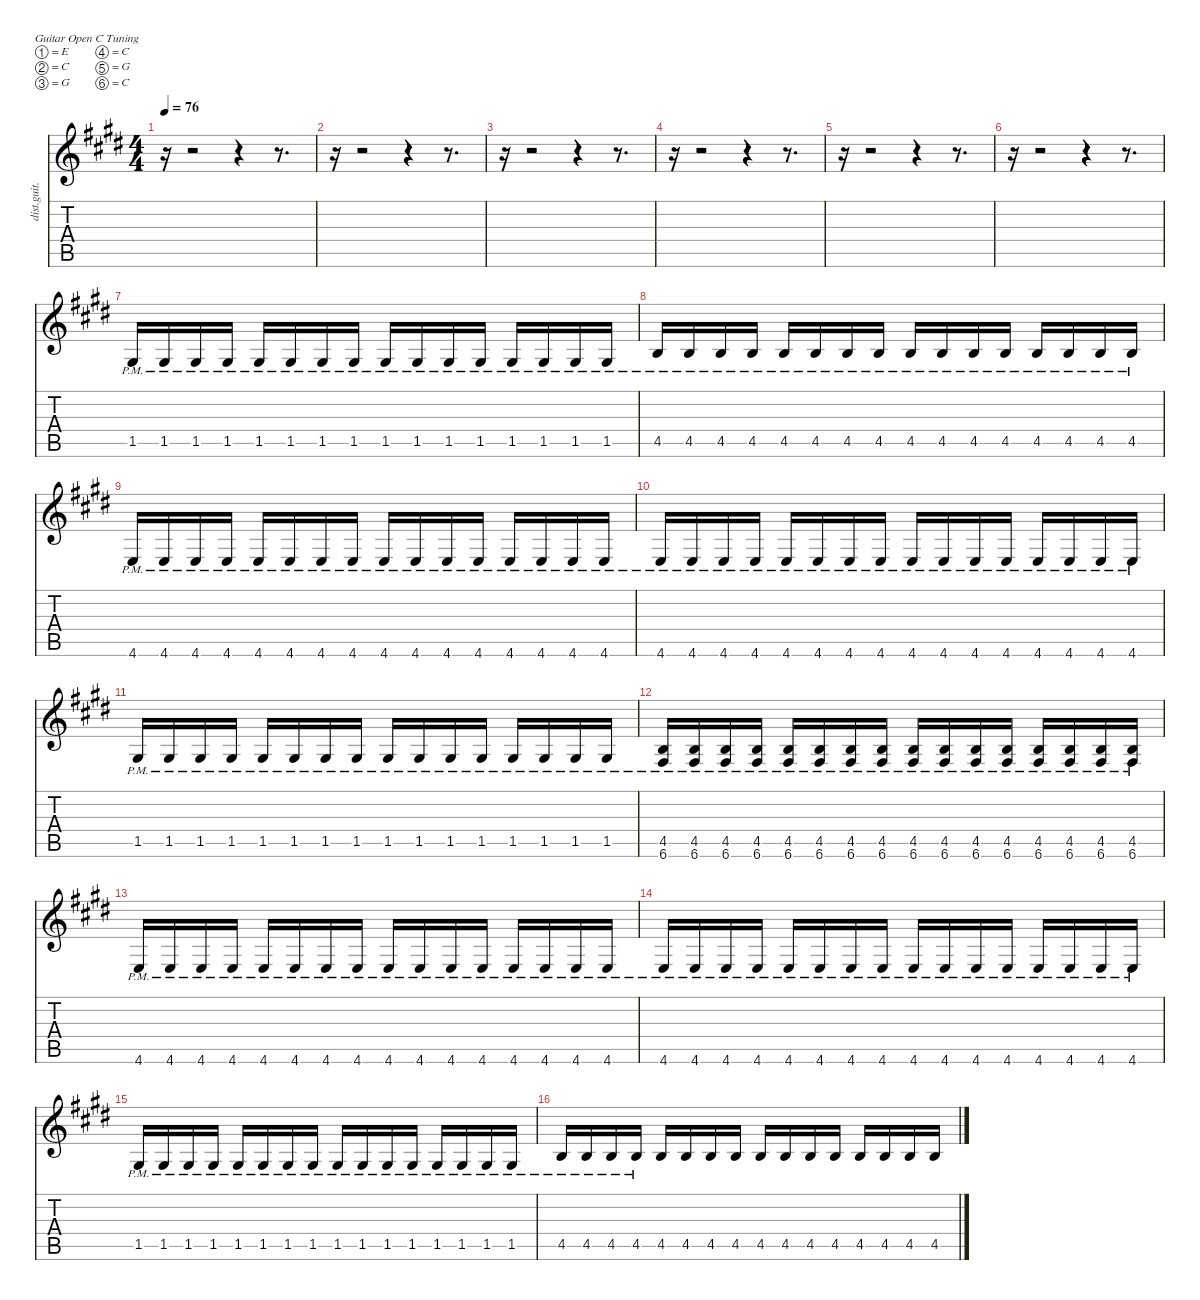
\defaultSystemsLayout 4
\hideDynamics
\bracketExtendMode nobrackets
\otherSystemsTrackNameOrientation horizontal
\track ("Guitar 1" "dist.guit.") {mute instrument distortionguitar}
\staff {score tabs}
\tuning (E4 C4 G3 C3 G2 C2)
\ts (4 4)
\tempo 76
\clef g2
\ks e
r.16{dy f beam Down} r.2{beam Down} r.4{beam Down} r.8{d beam Down} |
r.16{beam Down} r.2{beam Down} r.4{beam Down} r.8{d beam Down} |
r.16{beam Down} r.2{beam Down} r.4{beam Down} r.8{d beam Down} |
r.16{beam Down} r.2{beam Down} r.4{beam Down} r.8{d beam Down} |
r.16{beam Down} r.2{beam Down} r.4{beam Down} r.8{d beam Down} |
r.16{beam Down} r.2{beam Down} r.4{beam Down} r.8{d beam Down} |
1.5{pm acc #}.16{dy ppp instrument distortionguitar beam Up} 1.5{pm acc #}.16{beam Up} 1.5{pm acc #}.16{beam Up} 1.5{pm acc #}.16{beam Up} 1.5{pm acc #}.16{beam Up} 1.5{pm acc #}.16{beam Up} 1.5{pm acc #}.16{beam Up} 1.5{pm acc #}.16{beam Up} 1.5{pm acc #}.16{beam Up} 1.5{pm acc #}.16{beam Up} 1.5{pm acc #}.16{beam Up} 1.5{pm acc #}.16{beam Up} 1.5{pm acc #}.16{beam Up} 1.5{pm acc #}.16{beam Up} 1.5{pm acc #}.16{beam Up} 1.5{pm acc #}.16{beam Up} |
4.5{pm acc forcenatural}.16{beam Up} 4.5{pm acc forcenatural}.16{beam Up} 4.5{pm acc forcenatural}.16{beam Up} 4.5{pm acc forcenatural}.16{beam Up} 4.5{pm acc forcenatural}.16{beam Up} 4.5{pm acc forcenatural}.16{beam Up} 4.5{pm acc forcenatural}.16{beam Up} 4.5{pm acc forcenatural}.16{beam Up} 4.5{pm acc forcenatural}.16{beam Up} 4.5{pm acc forcenatural}.16{beam Up} 4.5{pm acc forcenatural}.16{beam Up} 4.5{pm acc forcenatural}.16{beam Up} 4.5{pm acc forcenatural}.16{beam Up} 4.5{pm acc forcenatural}.16{beam Up} 4.5{pm acc forcenatural}.16{beam Up} 4.5{pm acc forcenatural}.16{beam Up} |
4.6{pm acc forcenatural}.16{beam Up} 4.6{pm acc forcenatural}.16{beam Up} 4.6{pm acc forcenatural}.16{beam Up} 4.6{pm acc forcenatural}.16{beam Up} 4.6{pm acc forcenatural}.16{beam Up} 4.6{pm acc forcenatural}.16{beam Up} 4.6{pm acc forcenatural}.16{beam Up} 4.6{pm acc forcenatural}.16{beam Up} 4.6{pm acc forcenatural}.16{beam Up} 4.6{pm acc forcenatural}.16{beam Up} 4.6{pm acc forcenatural}.16{beam Up} 4.6{pm acc forcenatural}.16{beam Up} 4.6{pm acc forcenatural}.16{beam Up} 4.6{pm acc forcenatural}.16{beam Up} 4.6{pm acc forcenatural}.16{beam Up} 4.6{pm acc forcenatural}.16{beam Up} |
4.6{pm acc forcenatural}.16{beam Up} 4.6{pm acc forcenatural}.16{beam Up} 4.6{pm acc forcenatural}.16{beam Up} 4.6{pm acc forcenatural}.16{beam Up} 4.6{pm acc forcenatural}.16{beam Up} 4.6{pm acc forcenatural}.16{beam Up} 4.6{pm acc forcenatural}.16{beam Up} 4.6{pm acc forcenatural}.16{beam Up} 4.6{pm acc forcenatural}.16{beam Up} 4.6{pm acc forcenatural}.16{beam Up} 4.6{pm acc forcenatural}.16{beam Up} 4.6{pm acc forcenatural}.16{beam Up} 4.6{pm acc forcenatural}.16{beam Up} 4.6{pm acc forcenatural}.16{beam Up} 4.6{pm acc forcenatural}.16{beam Up} 4.6{pm acc forcenatural}.16{beam Up} |
1.5{pm acc #}.16{beam Up} 1.5{pm acc #}.16{beam Up} 1.5{pm acc #}.16{beam Up} 1.5{pm acc #}.16{beam Up} 1.5{pm acc #}.16{beam Up} 1.5{pm acc #}.16{beam Up} 1.5{pm acc #}.16{beam Up} 1.5{pm acc #}.16{beam Up} 1.5{pm acc #}.16{beam Up} 1.5{pm acc #}.16{beam Up} 1.5{pm acc #}.16{beam Up} 1.5{pm acc #}.16{beam Up} 1.5{pm acc #}.16{beam Up} 1.5{pm acc #}.16{beam Up} 1.5{pm acc #}.16{beam Up} 1.5{pm acc #}.16{beam Up} |
(4.5{pm acc forcenatural} 6.6{pm acc #}).16{beam Up} (4.5{pm acc forcenatural} 6.6{pm acc #}).16{beam Up} (4.5{pm acc forcenatural} 6.6{pm acc #}).16{beam Up} (4.5{pm acc forcenatural} 6.6{pm acc #}).16{beam Up} (4.5{pm acc forcenatural} 6.6{pm acc #}).16{beam Up} (4.5{pm acc forcenatural} 6.6{pm acc #}).16{beam Up} (4.5{pm acc forcenatural} 6.6{pm acc #}).16{beam Up} (4.5{pm acc forcenatural} 6.6{pm acc #}).16{beam Up} (4.5{pm acc forcenatural} 6.6{pm acc #}).16{beam Up} (4.5{pm acc forcenatural} 6.6{pm acc #}).16{beam Up} (4.5{pm acc forcenatural} 6.6{pm acc #}).16{beam Up} (4.5{pm acc forcenatural} 6.6{pm acc #}).16{beam Up} (4.5{pm acc forcenatural} 6.6{pm acc #}).16{beam Up} (4.5{pm acc forcenatural} 6.6{pm acc #}).16{beam Up} (4.5{pm acc forcenatural} 6.6{pm acc #}).16{beam Up} (4.5{pm acc forcenatural} 6.6{pm acc #}).16{beam Up} |
4.6{pm acc forcenatural}.16{beam Up} 4.6{pm acc forcenatural}.16{beam Up} 4.6{pm acc forcenatural}.16{beam Up} 4.6{pm acc forcenatural}.16{beam Up} 4.6{pm acc forcenatural}.16{beam Up} 4.6{pm acc forcenatural}.16{beam Up} 4.6{pm acc forcenatural}.16{beam Up} 4.6{pm acc forcenatural}.16{beam Up} 4.6{pm acc forcenatural}.16{beam Up} 4.6{pm acc forcenatural}.16{beam Up} 4.6{pm acc forcenatural}.16{beam Up} 4.6{pm acc forcenatural}.16{beam Up} 4.6{pm acc forcenatural}.16{beam Up} 4.6{pm acc forcenatural}.16{beam Up} 4.6{pm acc forcenatural}.16{beam Up} 4.6{pm acc forcenatural}.16{beam Up} |
4.6{pm acc forcenatural}.16{beam Up} 4.6{pm acc forcenatural}.16{beam Up} 4.6{pm acc forcenatural}.16{beam Up} 4.6{pm acc forcenatural}.16{beam Up} 4.6{pm acc forcenatural}.16{beam Up} 4.6{pm acc forcenatural}.16{beam Up} 4.6{pm acc forcenatural}.16{beam Up} 4.6{pm acc forcenatural}.16{beam Up} 4.6{pm acc forcenatural}.16{beam Up} 4.6{pm acc forcenatural}.16{beam Up} 4.6{pm acc forcenatural}.16{beam Up} 4.6{pm acc forcenatural}.16{beam Up} 4.6{pm acc forcenatural}.16{beam Up} 4.6{pm acc forcenatural}.16{beam Up} 4.6{pm acc forcenatural}.16{beam Up} 4.6{pm acc forcenatural}.16{beam Up} |
1.5{pm acc #}.16{beam Up} 1.5{pm acc #}.16{beam Up} 1.5{pm acc #}.16{beam Up} 1.5{pm acc #}.16{beam Up} 1.5{pm acc #}.16{beam Up} 1.5{pm acc #}.16{beam Up} 1.5{pm acc #}.16{beam Up} 1.5{pm acc #}.16{beam Up} 1.5{pm acc #}.16{beam Up} 1.5{pm acc #}.16{beam Up} 1.5{pm acc #}.16{beam Up} 1.5{pm acc #}.16{beam Up} 1.5{pm acc #}.16{beam Up} 1.5{pm acc #}.16{beam Up} 1.5{pm acc #}.16{beam Up} 1.5{pm acc #}.16{beam Up} |
4.5{pm acc forcenatural}.16{beam Up} 4.5{pm acc forcenatural}.16{beam Up} 4.5{pm acc forcenatural}.16{beam Up} 4.5{pm acc forcenatural}.16{beam Up} 4.5{acc forcenatural}.16{beam Up} 4.5{acc forcenatural}.16{beam Up} 4.5{acc forcenatural}.16{beam Up} 4.5{acc forcenatural}.16{beam Up} 4.5{acc forcenatural}.16{beam Up} 4.5{acc forcenatural}.16{beam Up} 4.5{acc forcenatural}.16{beam Up} 4.5{acc forcenatural}.16{beam Up} 4.5{acc forcenatural}.16{beam Up} 4.5{acc forcenatural}.16{beam Up} 4.5{acc forcenatural}.16{beam Up} 4.5{acc forcenatural}.16{beam Up}
